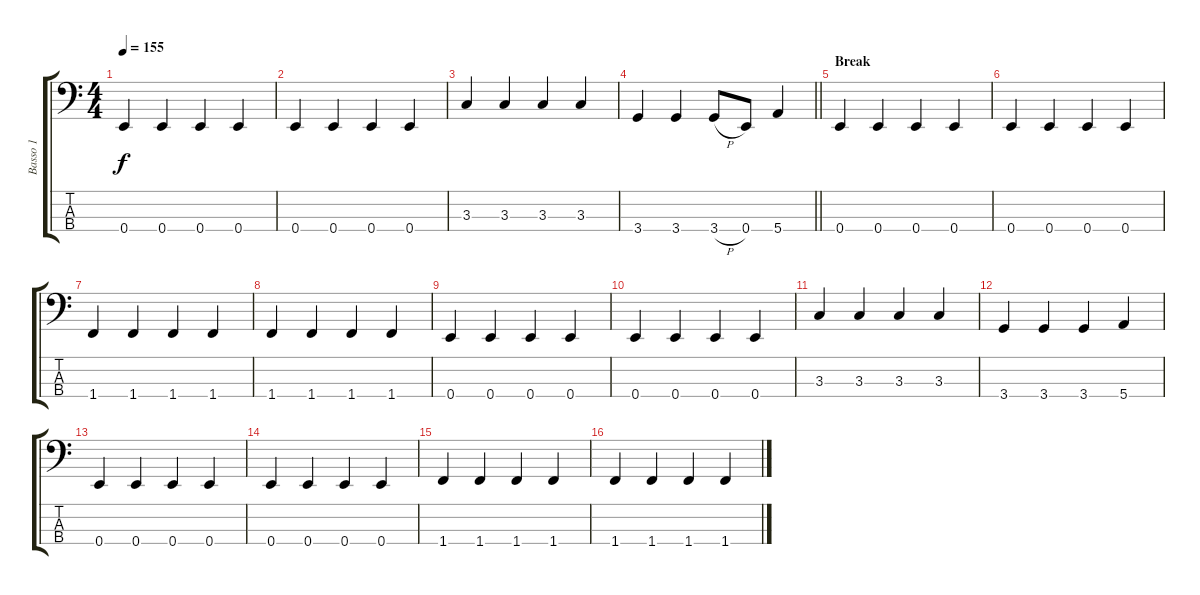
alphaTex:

\track ("Basso 1" "Basso 1") {instrument slapbass1}
\staff {score tabs}
\tuning (G2 D2 A1 E1) {hide}
\ts (4 4)
\tempo 155
\clef f4
\ks c
0.4.4{dy f} 0.4.4 0.4.4 0.4.4 |
0.4.4 0.4.4 0.4.4 0.4.4 |
3.3.4 3.3.4 3.3.4 3.3.4 |
\barLineRight lightlight
3.4.4 3.4.4 3.4{h}.8 0.4.8 5.4.4 |
\section ("" "Break")
0.4.4 0.4.4 0.4.4 0.4.4 |
0.4.4 0.4.4 0.4.4 0.4.4 |
1.4.4 1.4.4 1.4.4 1.4.4 |
1.4.4 1.4.4 1.4.4 1.4.4 |
0.4.4 0.4.4 0.4.4 0.4.4 |
0.4.4 0.4.4 0.4.4 0.4.4 |
3.3.4 3.3.4 3.3.4 3.3.4 |
3.4.4 3.4.4 3.4.4 5.4.4 |
0.4.4 0.4.4 0.4.4 0.4.4 |
0.4.4 0.4.4 0.4.4 0.4.4 |
1.4.4 1.4.4 1.4.4 1.4.4 |
1.4.4 1.4.4 1.4.4 1.4.4
